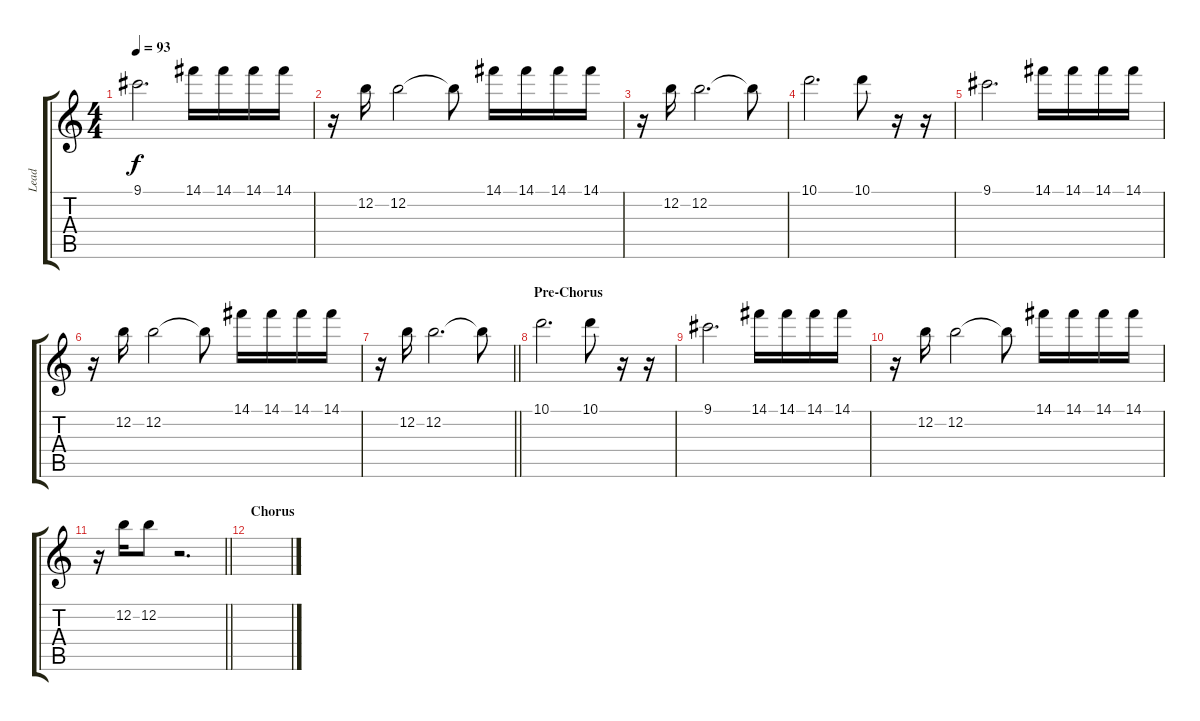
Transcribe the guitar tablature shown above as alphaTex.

\track ("Lead" "Lead") {instrument distortionguitar}
\staff {score tabs}
\tuning (E4 B3 G3 D3 A2 E2) {hide}
\ts (4 4)
\tempo 93
\clef g2
\ks c
9.1.2{d dy f} 14.1.16 14.1.16 14.1.16 14.1.16 |
r.16 12.2.16 12.2.2 12.2{t}.8 14.1.16 14.1.16 14.1.16 14.1.16 |
r.16 12.2.16 12.2.2{d} 12.2{t}.8 |
10.1.2{d} 10.1.8 r.16 r.16 |
9.1.2{d} 14.1.16 14.1.16 14.1.16 14.1.16 |
r.16 12.2.16 12.2.2 12.2{t}.8 14.1.16 14.1.16 14.1.16 14.1.16 |
\barLineRight lightlight
r.16 12.2.16 12.2.2{d} 12.2{t}.8 |
\section ("" "Pre-Chorus")
10.1.2{d} 10.1.8 r.16 r.16 |
9.1.2{d} 14.1.16 14.1.16 14.1.16 14.1.16 |
r.16 12.2.16 12.2.2 12.2{t}.8 14.1.16 14.1.16 14.1.16 14.1.16 |
\barLineRight lightlight
r.16 12.2.16 12.2.8 r.2{d} |
\section ("" "Chorus")
